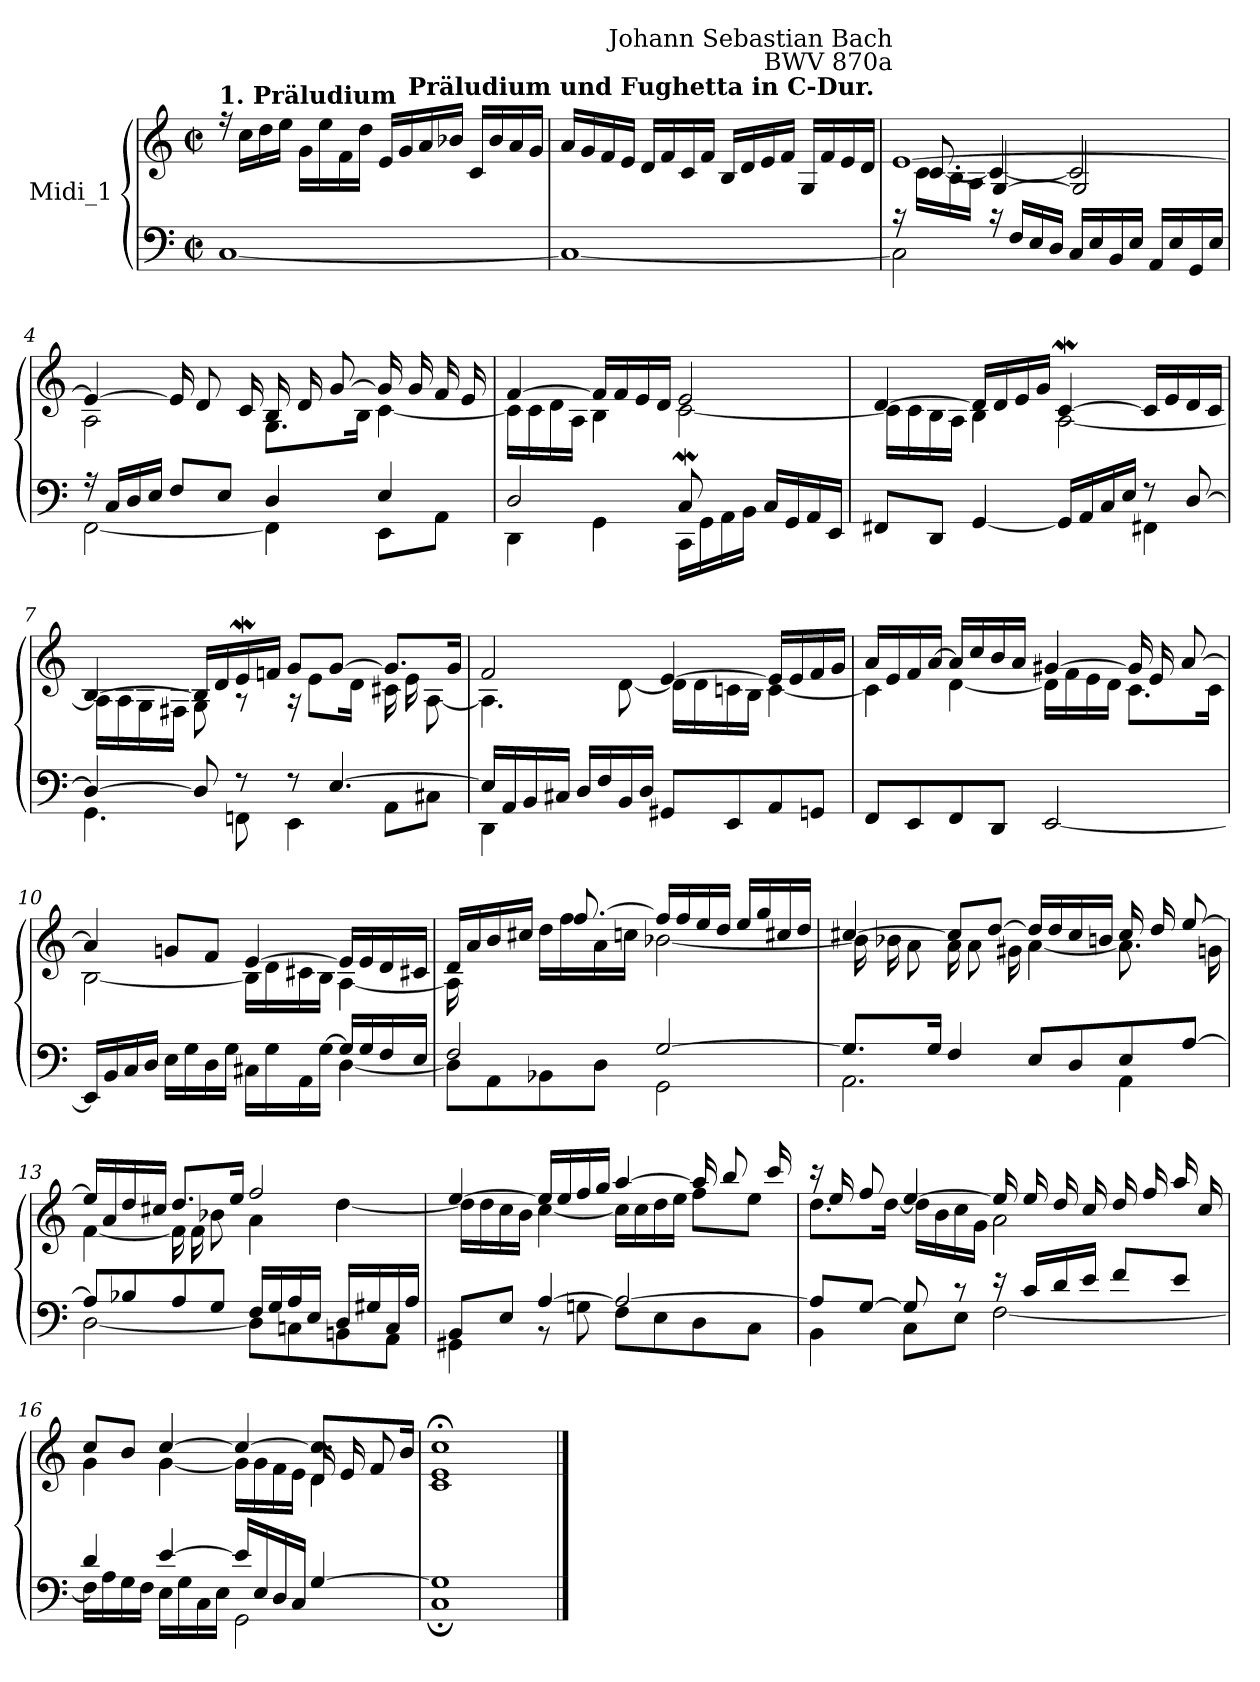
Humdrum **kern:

**kern	**kern
*part1	*part1
*staff2	*staff1
*I"Midi_1	*
*clefF4	*clefG2
*k[]	*k[]
*C:	*C:
*M2/2	*M2/2
*met(c|)	*met(c|)
=1	=1
*^	*^
*	*	*	*^
!	!	!LO:TX:a:B:t=1. Präludium	!	!
1ryy	[1C\	16r	2ryy	1ryy
.	.	16cc\LL	.	.
.	.	16dd\	.	.
.	.	16ee\JJ	.	.
.	.	16g\LL	.	.
.	.	16ee\	.	.
.	.	16f\	.	.
.	.	16dd\JJ	.	.
.	.	16eLL	2ryy	.
.	.	16g	.	.
.	.	16a	.	.
.	.	16b-XJJ	.	.
.	.	16cLL	.	.
.	.	16b-	.	.
.	.	16a	.	.
.	.	16gJJ	.	.
=2	=2	=2	=2	=2
1ryy	1C\_	16a/LL	2ryy	1ryy
.	.	16g/	.	.
.	.	16f/	.	.
.	.	16e/JJ	.	.
!	!	!LO:TX:a:B:cj:t=Präludium und Fughetta in C-Dur.	!	!
.	.	16d/LL	.	.
.	.	16f/	.	.
.	.	16c/	.	.
.	.	16f/JJ	.	.
.	.	16B/LL	2ryy	.
.	.	16d/	.	.
.	.	16e/	.	.
.	.	16f/JJ	.	.
.	.	16G/LL	.	.
.	.	16f/	.	.
.	.	16e/	.	.
.	.	16d/JJ	.	.
=3	=3	=3	=3	=3
*	*	*	*	*^
!	!	!LO:TX:a:rj:t=Johann Sebastian Bach\nBWV 870a	!	!	!
16r	2C\]	[1e/	16ryy	4ryy	16ryy
8.ryy	.	.	[8.c/	.	16c\LL
.	.	.	.	.	16B\
.	.	.	.	.	16A\JJ
16r	.	.	4c/_	[4G/	2.ryy
16F/LL	.	.	.	.	.
16E/	.	.	.	.	.
16D/JJ	.	.	.	.	.
16C/LL	2ryy	.	2c/]	2G/]	.
16E/	.	.	.	.	.
16BB/	.	.	.	.	.
16E/JJ	.	.	.	.	.
16AA/LL	.	.	.	.	.
16E/	.	.	.	.	.
16GG/	.	.	.	.	.
16E/JJ	.	.	.	.	.
*	*	*	*v	*v	*v
!!LO:LB:g=z
=4	=4	=4	=4
16r	[2FF\	4e/_	2A\
16CLL	.	.	.
16D	.	.	.
16EJJ	.	.	.
8F/L	.	16eLL]	.
.	.	8d	.
8E/J	.	.	.
.	.	16cJ	.
4D/	4FF\]	16B/LL	8.G\L
.	.	16d/	.
.	.	[8g/J	.
.	.	.	16B\J
4E/	8EEL	16gLL]	[4c\
.	.	16g	.
.	8AAJ	16f	.
.	.	16eJJ	.
=5	=5	=5	=5
2D/	4DD\	[4f/	16c\LL]
.	.	.	16c\
.	.	.	16d\
.	.	.	16A\JJ
.	4GG\	16f/LL]	4B\
.	.	16f/	.
.	.	16e/	.
.	.	16d/JJ	.
8Cw/	16CC\LL	2e/	[2c\
.	16GG\	.	.
8ryy	16AA\	.	.
.	16BB\JJ	.	.
16C/LL	4ryy	.	.
16GG/	.	.	.
16AA/	.	.	.
16EE/JJ	.	.	.
=6	=6	=6	=6
8FF#X/L	2ryy	[4d/	16cLL]
.	.	.	16c
8DD/J	.	.	16B
.	.	.	16AJJ
[4GG/	.	16d/LL]	4B\
.	.	16d/	.
.	.	16e/	.
.	.	16g/JJ	.
16GG/LL]	4ryy	[4cw/	[2A\
16AA/	.	.	.
16C/	.	.	.
16E/JJ	.	.	.
8r	4FF#X\	16cLL]	.
.	.	16e	.
[8D/	.	16d	.
.	.	16cJJ	.
!!LO:LB:g=z	!!
=7	=7	=7	=7
4D/_	4.GG\	[4B/	16ALL]
.	.	.	16A
.	.	.	16G
.	.	.	16F#XJJ
8D/]	.	16BLL]	8G\
.	.	16d	.
8r	8FFn\	16eW	8r
.	.	16fnJJ	.
8r	4EE\	8gL	16r
.	.	.	8e\L
[4.E/	.	[8gJ	.
.	.	.	16d\J
.	8AA\L	8.gL]	16c#XLL
.	.	.	16e
.	8C#X\J	.	[8AJ
.	.	16gJ	.
=8	=8	=8	=8
16ELL]	4DD\	2f/	4.A\]
16AA	.	.	.
16BB	.	.	.
16C#XJJ	.	.	.
16D/LL	4ryy	.	.
16F/	.	.	.
16BB/	.	.	[8d\
16D/JJ	.	.	.
8GG#X/L	2ryy	[4e/	16d\LL]
.	.	.	16d\
8EE/	.	.	16cn\
.	.	.	16B\JJ
8AA/	.	16e/LL]	[4c\
.	.	16e/	.
8GGn/J	.	16f/	.
.	.	16g/JJ	.
=9	=9	=9	=9
8FF/L	2ryy	16a/LL	4cn\]
.	.	16e/	.
8EE/	.	16f/	.
.	.	[16a/JJ	.
8FF/	.	16a/LL]	[4d\
.	.	16cc/	.
8DD/J	.	16b/	.
.	.	16a/JJ	.
[2EE/	2ryy	[4g#X/	16d\LL]
.	.	.	16f\
.	.	.	16e\
.	.	.	16d\JJ
.	.	16g#LL]	8.c\L
.	.	16e	.
.	.	[8aJ	.
.	.	.	16c\J
!!LO:LB:g=z	!!
=10	=10	=10	=10
16EE/LL]	2ryy	4a/]	[2B\
16BB/	.	.	.
16C/	.	.	.
16D/JJ	.	.	.
16E\LL	.	8gn/L	.
16G\	.	.	.
16D\	.	8f/J	.
16G\JJ	.	.	.
16C#X\LL	4ryy	[4e/	16B\LL]
16G\	.	.	16d\
16AA\	.	.	16c#X\
[16G\JJ	.	.	16B\JJ
16G/LL]	[4D\	16eLL]	[4A\
16G/	.	16e	.
16F/	.	16d	.
16E/JJ	.	16c#XJJ	.
=11	=11	=11	=11
2F/	8D\L]	16dLL	16A\]
.	.	16a	8ryy
.	8AA\	16b	.
.	.	16cc#XJJ	16ryy
.	8BB-X\	16ryy	16ddLL
.	.	[8.ff/	16ff
.	8D\J	.	16a
.	.	.	16ccnJJ
[2G/	2GG\	16ffLL]	[2b-X\
.	.	16ff	.
.	.	16ee	.
.	.	16ddJJ	.
.	.	16eeLL	.
.	.	16gg	.
.	.	16cc#	.
.	.	16ddJJ	.
=12	=12	=12	=12
8.G/L]	2.AA\	[4cc#X/	16b-\LL]
.	.	.	16b-\
.	.	.	8a\J
16G/J	.	.	.
4F/	.	8cc#/L]	16aLL
.	.	.	8a
.	.	[8dd/J	.
.	.	.	16g#XJ
8EL	.	16ddLL]	[4a\
.	.	16dd	.
8D	.	16cc#	.
.	.	16bnJJ	.
8E	4AA	16cc#LL	8.a\L]
.	.	16dd	.
[8AJ	.	[8eeJ	.
.	.	.	16gn\J
!!LO:LB:g=z	!!
=13	=13	=13	=13
8A/L]	[2D\	16ee/LL]	[4f\
.	.	16a/	.
8B-X/	.	16dd/	.
.	.	16cc#X/JJ	.
8A/	.	8.ddL	16f\LL]
.	.	.	16f\
8G/J	.	.	8b-X\J
.	.	16eeJ	.
16FLL	8D\L]	2ff/	4a\
16G	.	.	.
16A	8Cn\	.	.
16EJJ	.	.	.
16DLL	8BBn\	.	[4dd\
16G#X	.	.	.
16C	8AA\J	.	.
16AJJ	.	.	.
=14	=14	=14	=14
8BBL	4GG#X\	[4ee/	16ddLL]
.	.	.	16dd
8EJ	.	.	16cc
.	.	.	16bJJ
[4A/	8r	16ee/LL]	[4cc\
.	.	16ee/	.
.	8Gn\	16ff/	.
.	.	16gg/JJ	.
2A/_	8FL	[4aa/	16cc\LL]
.	.	.	16cc\
.	8E	.	16dd\
.	.	.	16ee\JJ
.	8D	16aaLL]	8ff\L
.	.	8bb	.
.	8CJ	.	8ee\J
.	.	16cccJ	.
!!LO:LB:g=z
=15	=15	=15	=15
*	*	*	*^
8AL]	4BB\	16r	8.dd\L	2ryy
.	.	16ee/LL	.	.
[8GJ	.	8ff/J	.	.
.	.	.	[16dd\J	.
8G/]	8CL	[4ee/	16ddLL]	.
.	.	.	16b	.
8r	8EJ	.	16cc	.
.	.	.	16gJJ	.
16r	[2F\	16ee/LL]	2a\	2ryy
16c/LL	.	16ee/	.	.
16d/	.	16dd/	.	.
16e/JJ	.	16cc/JJ	.	.
8f/L	.	16dd/LL	.	.
.	.	16ff/	.	.
8e/J	.	16aa/	.	.
.	.	16cc/JJ	.	.
=16	=16	=16	=16	=16
4d/	16FLL]	8cc/L	4g\	2ryy
.	16A	.	.	.
.	16G	8b/J	.	.
.	16FJJ	.	.	.
[4e/	16E\LL	[4cc/	[4g\	.
.	16G\	.	.	.
.	16C\	.	.	.
.	16E\JJ	.	.	.
16e/LL]	2GG\	4cc/_	16g\LL]	4ryy
16E/	.	.	16g\	.
16D/	.	.	16f\	.
16C/JJ	.	.	16e\JJ	.
[4G/	.	8.cc/L]	4d	16d/LL
.	.	.	.	16e/
.	.	.	.	8f/J
.	.	16b/J	.	.
=17	=17	=17	=17	=17
1G/]	1C;\	1cc;</	1c 1e	2ryy
.	.	.	.	2ryy
*v	*v	*	*	*
*	*v	*v	*v
==	==
*-	*-
